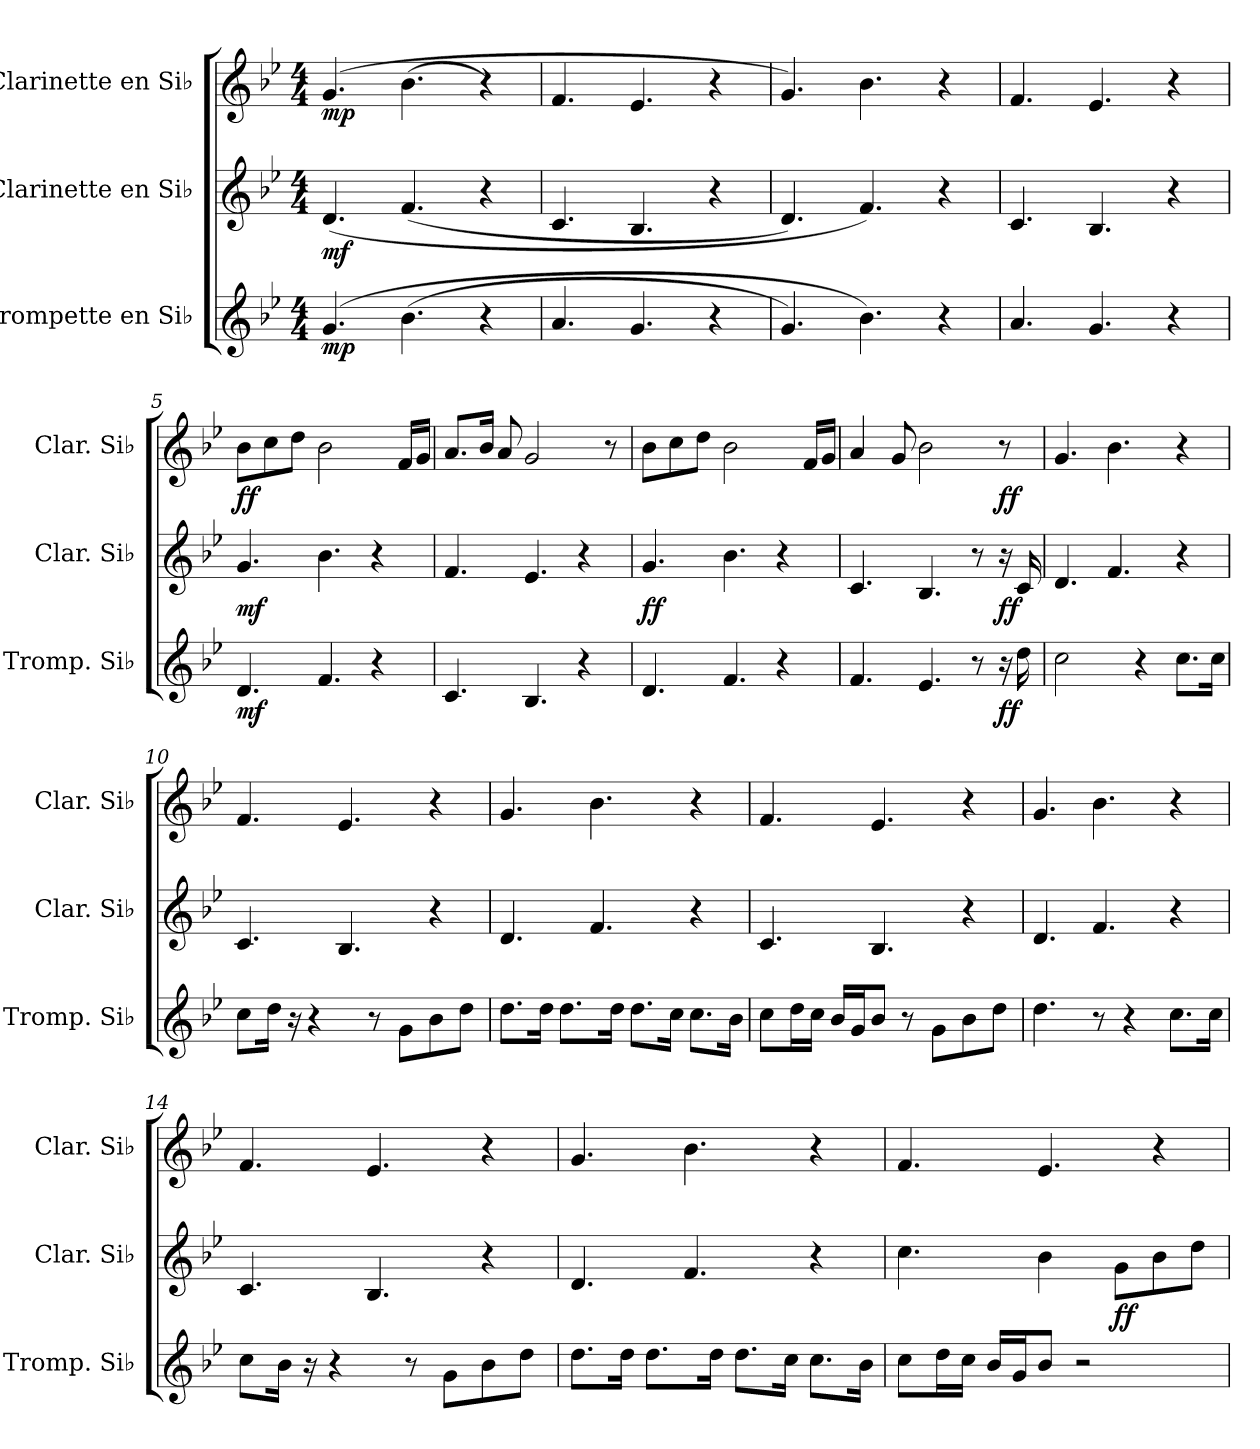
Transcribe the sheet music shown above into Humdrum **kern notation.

**kern	**dynam	**kern	**dynam	**kern	**dynam
*part3	*part3	*part2	*part2	*part1	*part1
*staff3	*staff3	*staff2	*staff2	*staff1	*staff1
*I"Trompette en Si♭	*	*I"Clarinette en Si♭	*	*I"Clarinette en Si♭	*
*I'Tromp. Si♭	*	*I'Clar. Si♭	*	*I'Clar. Si♭	*
*clefG2	*	*clefG2	*	*clefG2	*
*ITrd1c2	*	*ITrd1c2	*	*ITrd1c2	*
*k[b-e-a-d-]	*	*k[b-e-a-d-]	*	*k[b-e-a-d-]	*
*M4/4	*	*M4/4	*	*M4/4	*
*MM80	*	*MM80	*	*MM80	*
=1	=1	=1	=1	=1	=1
!	!LO:DY:b	!	!LO:DY:b	!	!LO:DY:b
(>4.f/	mp	(>4.c/	mf	(>4.f/	mp
(>4.a-\	.	(>4.e-/	.	(>4.a-\	.
4r	.	4r	.	4r)	.
=2	=2	=2	=2	=2	=2
4.g/	.	4.B-/	.	4.e-/	.
4.f/	.	4.A-/	.	4.d-/	.
4r	.	4r	.	4r	.
=3	=3	=3	=3	=3	=3
4.f/)	.	4.c/)	.	4.f/)	.
4.a-\)	.	4.e-/)	.	4.a-\	.
4r	.	4r	.	4r	.
=4	=4	=4	=4	=4	=4
4.g/	.	4.B-/	.	4.e-/	.
4.f/	.	4.A-/	.	4.d-/	.
4r	.	4r	.	4r	.
=5	=5	=5	=5	=5	=5
!	!LO:DY:b	!	!LO:DY:b	!	!LO:DY:b
4.c/	mf	4.f/	mf	8a-\L	ff
.	.	.	.	8b-\	.
.	.	.	.	8cc\J	.
4.e-/	.	4.a-\	.	2a-\	.
4r	.	4r	.	.	.
.	.	.	.	16e-/LL	.
.	.	.	.	16f/JJ	.
=6	=6	=6	=6	=6	=6
4.B-/	.	4.e-/	.	8.g/L	.
.	.	.	.	16a-/Jk	.
.	.	.	.	8g/	.
4.A-/	.	4.d-/	.	2f/	.
4r	.	4r	.	.	.
.	.	.	.	8r	.
!!LO:LB:g=z
=7	=7	=7	=7	=7	=7
!	!	!	!LO:DY:b	!	!
4.c/	.	4.f/	ff	8a-\L	.
.	.	.	.	8b-\	.
.	.	.	.	8cc\J	.
4.e-/	.	4.a-\	.	2a-\	.
4r	.	4r	.	.	.
.	.	.	.	16e-/LL	.
.	.	.	.	16f/JJ	.
=8	=8	=8	=8	=8	=8
4.e-/	.	4.B-/	.	4g/	.
.	.	.	.	8f/	.
4.d-/	.	4.A-/	.	2a-\	.
8r	.	8r	.	.	.
!	!LO:DY:b	!	!LO:DY:b	!	!LO:DY:b
16r	ff	16r	ff	8r	ff
16cc\	.	16B-/	.	.	.
=9	=9	=9	=9	=9	=9
2b-\	.	4.c/	.	4.f/	.
.	.	4.e-/	.	4.a-\	.
4r	.	.	.	.	.
8.b-\L	.	4r	.	4r	.
16b-\Jk	.	.	.	.	.
=10	=10	=10	=10	=10	=10
8b-\L	.	4.B-/	.	4.e-/	.
16cc\Jk	.	.	.	.	.
16r	.	.	.	.	.
4r	.	.	.	.	.
.	.	4.A-/	.	4.d-/	.
8r	.	.	.	.	.
8f\L	.	.	.	.	.
8a-\	.	4r	.	4r	.
8cc\J	.	.	.	.	.
=11	=11	=11	=11	=11	=11
8.cc\L	.	4.c/	.	4.f/	.
16cc\Jk	.	.	.	.	.
8.cc\L	.	.	.	.	.
.	.	4.e-/	.	4.a-\	.
16cc\Jk	.	.	.	.	.
8.cc\L	.	.	.	.	.
16b-\Jk	.	.	.	.	.
8.b-\L	.	4r	.	4r	.
16a-\Jk	.	.	.	.	.
!!LO:LB:g=z
=12	=12	=12	=12	=12	=12
8b-\L	.	4.B-/	.	4.e-/	.
16cc\L	.	.	.	.	.
16b-\JJ	.	.	.	.	.
16a-/LL	.	.	.	.	.
16f/J	.	.	.	.	.
8a-/J	.	4.A-/	.	4.d-/	.
8r	.	.	.	.	.
8f\L	.	.	.	.	.
8a-\	.	4r	.	4r	.
8cc\J	.	.	.	.	.
=13	=13	=13	=13	=13	=13
4.cc\	.	4.c/	.	4.f/	.
8r	.	4.e-/	.	4.a-\	.
4r	.	.	.	.	.
8.b-\L	.	4r	.	4r	.
16b-\Jk	.	.	.	.	.
=14	=14	=14	=14	=14	=14
8b-\L	.	4.B-/	.	4.e-/	.
16a-\Jk	.	.	.	.	.
16r	.	.	.	.	.
4r	.	.	.	.	.
.	.	4.A-/	.	4.d-/	.
8r	.	.	.	.	.
8f\L	.	.	.	.	.
8a-\	.	4r	.	4r	.
8cc\J	.	.	.	.	.
=15	=15	=15	=15	=15	=15
8.cc\L	.	4.c/	.	4.f/	.
16cc\Jk	.	.	.	.	.
8.cc\L	.	.	.	.	.
.	.	4.e-/	.	4.a-\	.
16cc\Jk	.	.	.	.	.
8.cc\L	.	.	.	.	.
16b-\Jk	.	.	.	.	.
8.b-\L	.	4r	.	4r	.
16a-\Jk	.	.	.	.	.
!!LO:LB:g=z
=16	=16	=16	=16	=16	=16
8b-\L	.	4.b-\	.	4.e-/	.
16cc\L	.	.	.	.	.
16b-\JJ	.	.	.	.	.
16a-/LL	.	.	.	.	.
16f/J	.	.	.	.	.
8a-/J	.	4a-\	.	4.d-/	.
2r	.	.	.	.	.
!	!	!	!LO:DY:b	!	!
.	.	8f\L	ff	.	.
.	.	8a-\	.	4r	.
.	.	8cc\J	.	.	.
=	=	=	=	=	=
*-	*-	*-	*-	*-	*-
